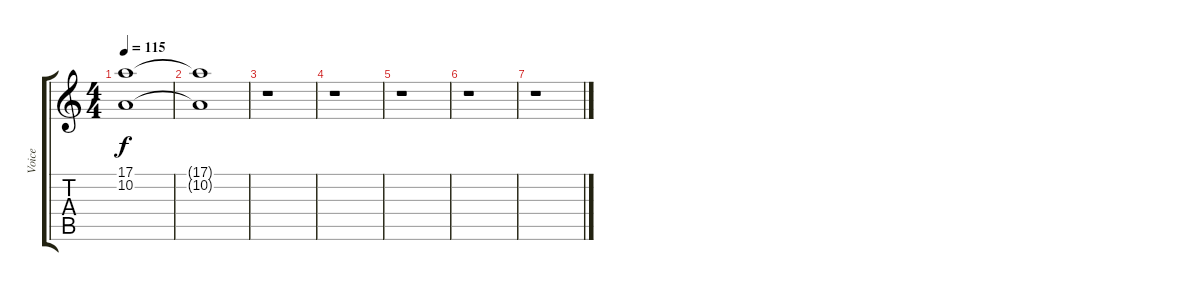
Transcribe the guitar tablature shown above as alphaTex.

\track ("Voice" "Voice") {instrument lead2sawtooth}
\staff {score tabs}
\tuning (E4 B3 G3 D3 A2 E2) {hide}
\ts (4 4)
\tempo 115
\clef g2
\ks c
(17.1 10.2{t}).1{dy f} |
(17.1{t} 10.2{t}).1 |
r.1 |
r.1 |
r.1 |
r.1 |
r.1
